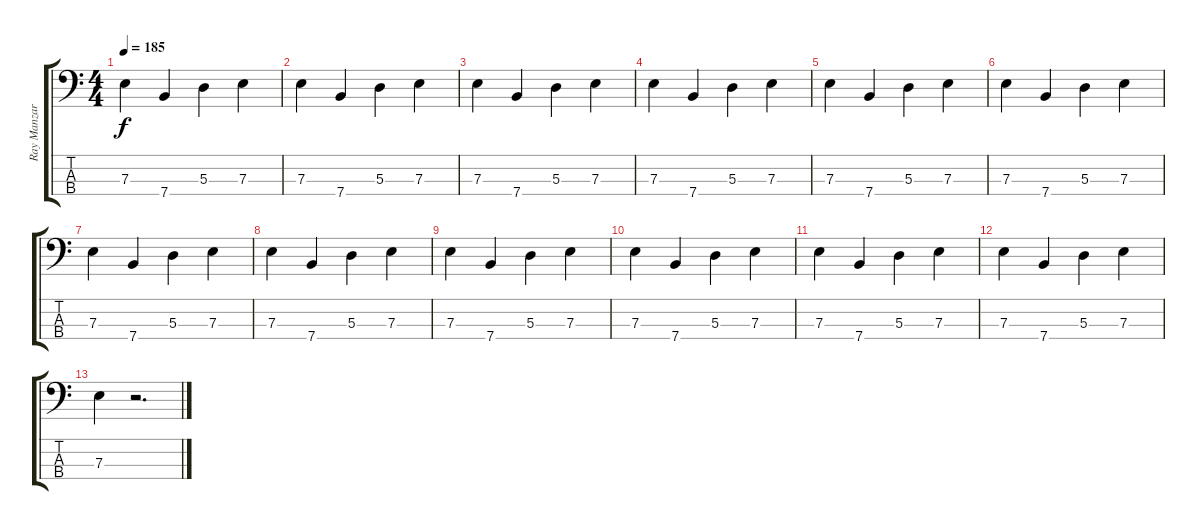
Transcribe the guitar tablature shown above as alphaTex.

\track ("Ray Manzarek - Bass" "Ray Manzar") {instrument electricbassfinger}
\staff {score tabs}
\tuning (G2 D2 A1 E1) {hide}
\ts (4 4)
\tempo 185
\clef f4
\ks c
7.3.4{dy f} 7.4.4 5.3.4 7.3.4 |
7.3.4 7.4.4 5.3.4 7.3.4 |
7.3.4 7.4.4 5.3.4 7.3.4 |
7.3.4 7.4.4 5.3.4 7.3.4 |
7.3.4 7.4.4 5.3.4 7.3.4 |
7.3.4 7.4.4 5.3.4 7.3.4 |
7.3.4 7.4.4 5.3.4 7.3.4 |
7.3.4 7.4.4 5.3.4 7.3.4 |
7.3.4 7.4.4 5.3.4 7.3.4 |
7.3.4 7.4.4 5.3.4 7.3.4 |
7.3.4 7.4.4 5.3.4 7.3.4 |
7.3.4 7.4.4 5.3.4 7.3.4 |
7.3.4 r.2{d}
